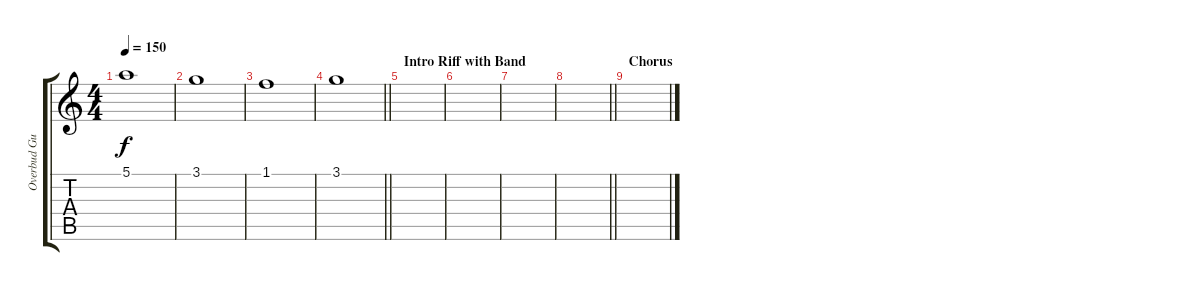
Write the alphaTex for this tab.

\track ("Overbud Guitar" "Overbud Gu") {instrument overdrivenguitar}
\staff {score tabs}
\tuning (E4 B3 G3 D3 A2 E2) {hide}
\ts (4 4)
\tempo 150
\clef g2
\ks c
5.1.1{dy f} |
3.1.1 |
1.1.1 |
\barLineRight lightlight
3.1.1 |
\section ("" "Intro Riff with Band")
|
|
|
\barLineRight lightlight
|
\section ("" "Chorus")
